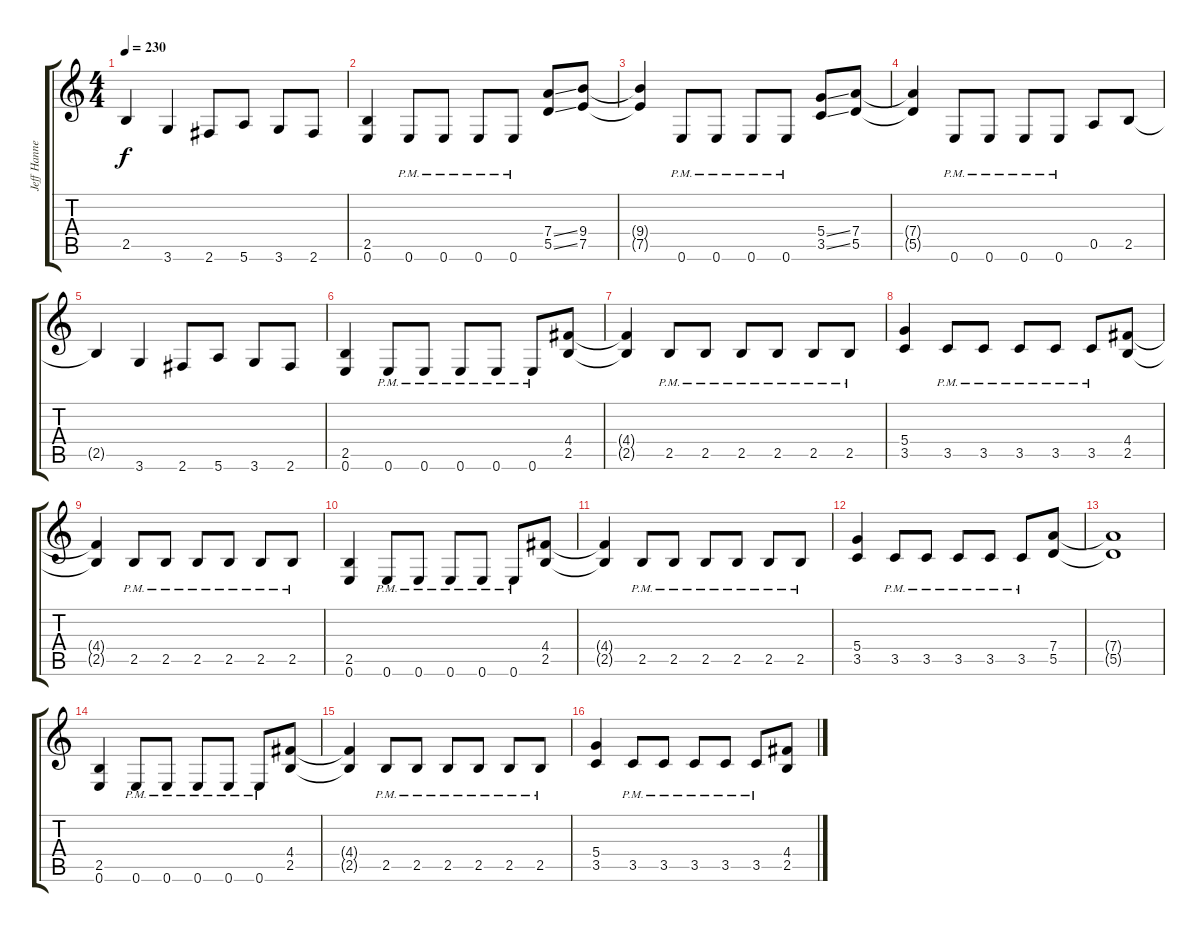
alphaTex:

\track ("Jeff Hanneman" "Jeff Hanne") {instrument overdrivenguitar}
\staff {score tabs}
\tuning (E4 B3 G3 D3 A2 E2) {hide}
\ts (4 4)
\tempo 230
\clef g2
\ks c
2.5{t}.4{dy f} 3.6.4 2.6.8 5.6.8 3.6.8 2.6.8 |
(2.5 0.6).4 0.6{pm}.8 0.6{pm}.8 0.6{pm}.8 0.6{pm}.8 (7.4{ss} 5.5{ss}).8 (9.4 7.5).8 |
(9.4{t} 7.5{t}).4 0.6{pm}.8 0.6{pm}.8 0.6{pm}.8 0.6{pm}.8 (5.4{ss} 3.5{ss}).8 (7.4 5.5).8 |
(7.4{t} 5.5{t}).4 0.6{pm}.8 0.6{pm}.8 0.6{pm}.8 0.6{pm}.8 0.5.8 2.5.8 |
2.5{t}.4 3.6.4 2.6.8 5.6.8 3.6.8 2.6.8 |
(2.5 0.6).4 0.6{pm}.8 0.6{pm}.8 0.6{pm}.8 0.6{pm}.8 0.6{pm}.8 (4.4 2.5).8 |
(4.4{t} 2.5{t}).4 2.5{pm}.8 2.5{pm}.8 2.5{pm}.8 2.5{pm}.8 2.5{pm}.8 2.5{pm}.8 |
(5.4 3.5).4 3.5{pm}.8 3.5{pm}.8 3.5{pm}.8 3.5{pm}.8 3.5{pm}.8 (4.4 2.5).8 |
(4.4{t} 2.5{t}).4 2.5{pm}.8 2.5{pm}.8 2.5{pm}.8 2.5{pm}.8 2.5{pm}.8 2.5{pm}.8 |
(2.5 0.6).4 0.6{pm}.8 0.6{pm}.8 0.6{pm}.8 0.6{pm}.8 0.6{pm}.8 (4.4 2.5).8 |
(4.4{t} 2.5{t}).4 2.5{pm}.8 2.5{pm}.8 2.5{pm}.8 2.5{pm}.8 2.5{pm}.8 2.5{pm}.8 |
(5.4 3.5).4 3.5{pm}.8 3.5{pm}.8 3.5{pm}.8 3.5{pm}.8 3.5{pm}.8 (7.4 5.5).8 |
(7.4{t} 5.5{t}).1 |
(2.5 0.6).4 0.6{pm}.8 0.6{pm}.8 0.6{pm}.8 0.6{pm}.8 0.6{pm}.8 (4.4 2.5).8 |
(4.4{t} 2.5{t}).4 2.5{pm}.8 2.5{pm}.8 2.5{pm}.8 2.5{pm}.8 2.5{pm}.8 2.5{pm}.8 |
(5.4 3.5).4 3.5{pm}.8 3.5{pm}.8 3.5{pm}.8 3.5{pm}.8 3.5{pm}.8 (4.4 2.5).8
